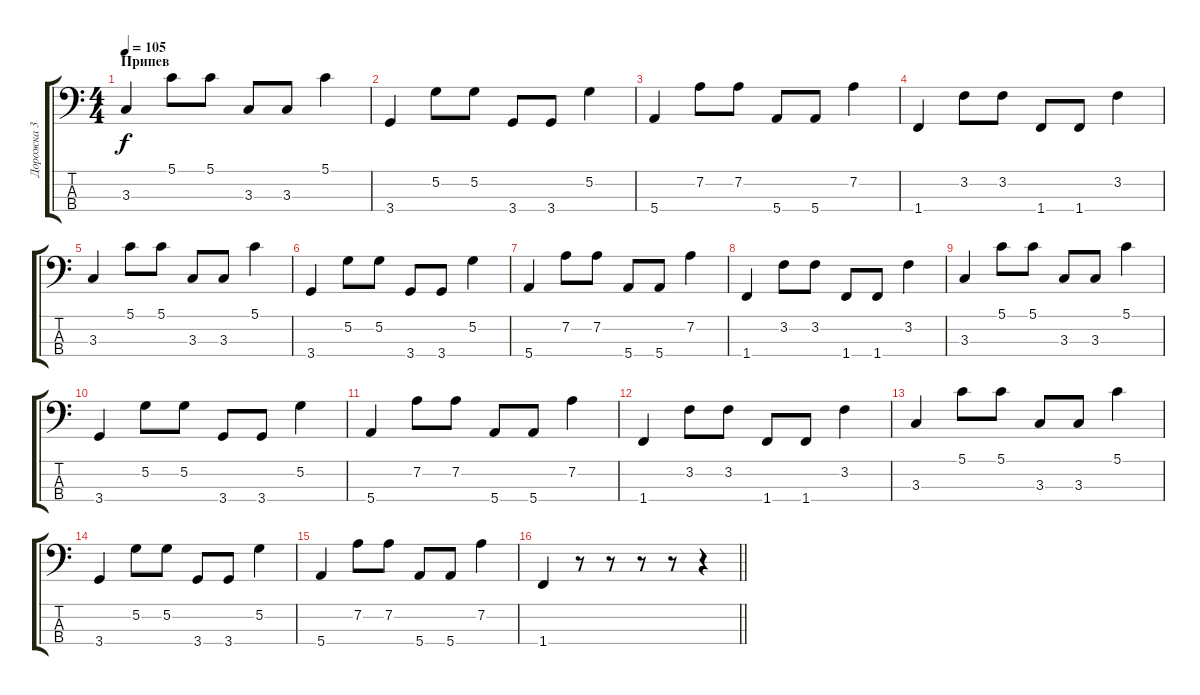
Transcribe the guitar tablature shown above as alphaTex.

\track ("Дорожка 3" "Дорожка 3") {instrument electricbasspick}
\staff {score tabs}
\tuning (G2 D2 A1 E1) {hide}
\ts (4 4)
\section ("" "Припев")
\tempo 105
\clef f4
\ks c
3.3.4{dy f} 5.1.8 5.1.8 3.3.8 3.3.8 5.1.4 |
3.4.4 5.2.8 5.2.8 3.4.8 3.4.8 5.2.4 |
5.4.4 7.2.8 7.2.8 5.4.8 5.4.8 7.2.4 |
1.4.4 3.2.8 3.2.8 1.4.8 1.4.8 3.2.4 |
3.3.4 5.1.8 5.1.8 3.3.8 3.3.8 5.1.4 |
3.4.4 5.2.8 5.2.8 3.4.8 3.4.8 5.2.4 |
5.4.4 7.2.8 7.2.8 5.4.8 5.4.8 7.2.4 |
1.4.4 3.2.8 3.2.8 1.4.8 1.4.8 3.2.4 |
3.3.4 5.1.8 5.1.8 3.3.8 3.3.8 5.1.4 |
3.4.4 5.2.8 5.2.8 3.4.8 3.4.8 5.2.4 |
5.4.4 7.2.8 7.2.8 5.4.8 5.4.8 7.2.4 |
1.4.4 3.2.8 3.2.8 1.4.8 1.4.8 3.2.4 |
3.3.4 5.1.8 5.1.8 3.3.8 3.3.8 5.1.4 |
3.4.4 5.2.8 5.2.8 3.4.8 3.4.8 5.2.4 |
5.4.4 7.2.8 7.2.8 5.4.8 5.4.8 7.2.4 |
\barLineRight lightlight
1.4.4 r.8 r.8 r.8 r.8 r.4
